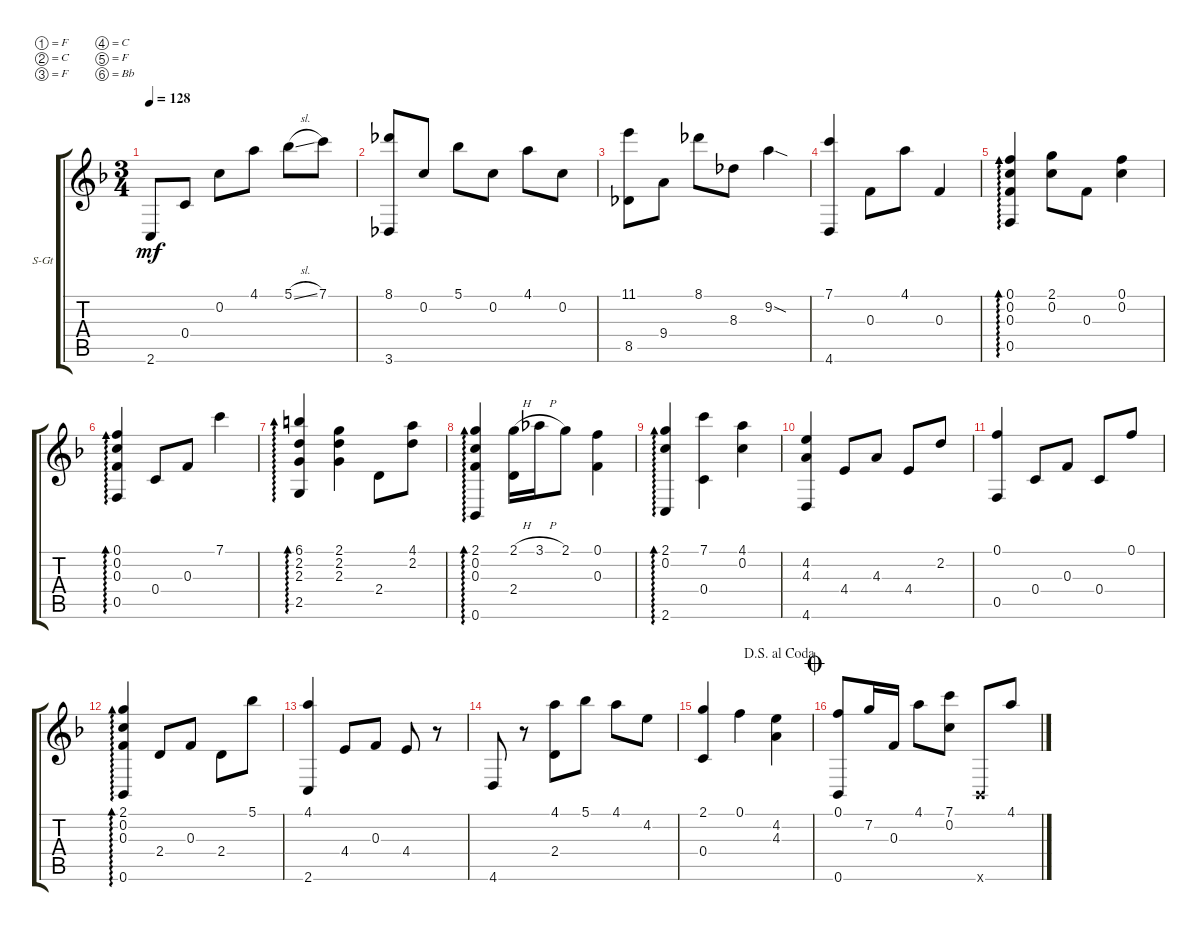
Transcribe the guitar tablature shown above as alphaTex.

\defaultSystemsLayout 4
\bracketExtendMode groupsimilarinstruments
\firstSystemTrackNameOrientation horizontal
\otherSystemsTrackNameOrientation horizontal
\track ("Steel Guitar" "S-Gt") {defaultSystemsLayout 2 multiBarRest instrument acousticguitarsteel}
\staff {score tabs}
\tuning (F4 C4 F3 C3 F2 Bb1)
\ts (3 4)
\tempo 128
\clef g2
\scale
1.01145
\ks f
2.6{acc forcenatural}.8{dy mf beam Up} 0.4{acc forcenatural}.8{beam Up} 0.2{acc forcenatural}.8{beam Down} 4.1{acc forcenatural}.8{beam Down} 5.1{sl acc b}.8{beam Down} 7.1{acc forcenatural}.8{beam Down} |
\scale
0.988553 (8.1{acc b} 3.6{acc b}).8{beam Up} 0.2{acc forcenatural}.8{beam Up} 5.1{acc b}.8{beam Down} 0.2{acc forcenatural}.8{beam Down} 4.1{acc forcenatural}.8{beam Down} 0.2{acc forcenatural}.8{beam Down} |
\scale
0.993816 (11.1{acc forcenatural} 8.5{acc b}).8{beam Down} 9.4{acc forcenatural}.8{beam Down} 8.1{acc b}.8{beam Down} 8.3{acc b}.8{beam Down} 9.2{sod acc forcenatural}.4{beam Down} |
\scale
1.00618 (7.1{acc forcenatural} 4.6{acc forcenatural}).4{beam Up} 0.3{acc forcenatural}.8{beam Down} 4.1{acc forcenatural}.8{beam Down} 0.3{acc forcenatural}.4{beam Up} |
\scale
1.00434 (0.3{acc forcenatural} 0.2{acc forcenatural} 0.1{acc forcenatural} 0.5{acc forcenatural}).4{ad 0 beam Up} (2.1{acc forcenatural} 0.2{acc forcenatural}).8{beam Down} 0.3{acc forcenatural}.8{beam Down} (0.2{acc forcenatural} 0.1{acc forcenatural}).4{beam Down} |
\scale
0.995658 (0.1{acc forcenatural} 0.2{acc forcenatural} 0.3{acc forcenatural} 0.5{acc forcenatural}).4{ad 0 beam Up} 0.4{acc forcenatural}.8{beam Up} 0.3{acc forcenatural}.8{beam Up} 7.1{acc forcenatural}.4{beam Down} |
\scale
1.00434 (6.1{acc forcenatural} 2.2{acc forcenatural} 2.3{acc forcenatural} 2.5{acc forcenatural}).4{ad 0 beam Up} (2.3{acc forcenatural} 2.2{acc forcenatural} 2.1{acc forcenatural}).4{beam Down} 2.4{acc forcenatural}.8{beam Down} (2.2{acc forcenatural} 4.1{acc forcenatural}).8{beam Down} |
\scale
0.995658 (2.1{acc forcenatural} 0.2{acc forcenatural} 0.3{acc forcenatural} 0.6{acc b}).4{ad 0 beam Up} (2.1{h acc forcenatural} 2.4{acc forcenatural}).16{beam Down} 3.1{h acc b}.16{beam Down} 2.1{acc forcenatural}.8{beam Down} (0.1{acc forcenatural} 0.3{acc forcenatural}).4{beam Down} |
\scale
1.00434 (2.1{acc forcenatural} 0.2{acc forcenatural} 2.6{acc forcenatural}).4{ad 0 beam Up} (0.4{acc forcenatural} 7.1{acc forcenatural}).4{beam Down} (4.1{acc forcenatural} 0.2{acc forcenatural}).4{beam Down} |
\scale
0.995658 (4.2{acc forcenatural} 4.3{acc forcenatural} 4.6{acc forcenatural}).4{beam Up} 4.4{acc forcenatural}.8{beam Up} 4.3{acc forcenatural}.8{beam Up} 4.4{acc forcenatural}.8{beam Up} 2.2{acc forcenatural}.8{beam Up} |
\scale
1.00434 (0.1{acc forcenatural} 0.5{acc forcenatural}).4{beam Up} 0.4{acc forcenatural}.8{beam Up} 0.3{acc forcenatural}.8{beam Up} 0.4{acc forcenatural}.8{beam Up} 0.1{acc forcenatural}.8{beam Up} |
\scale
0.995658 (2.1{acc forcenatural} 0.2{acc forcenatural} 0.3{acc forcenatural} 0.6{acc b}).4{ad 0 beam Up} 2.4{acc forcenatural}.8{beam Up} 0.3{acc forcenatural}.8{beam Up} 2.4{acc forcenatural}.8{beam Down} 5.1{acc b}.8{beam Down} |
\scale
1.00434 (4.1{acc forcenatural} 2.6{acc forcenatural}).4{beam Up} 4.4{acc forcenatural}.8{beam Up} 0.3{acc forcenatural}.8{beam Up} 4.4{acc forcenatural}.8{beam Up} r.8{beam Up} |
\scale
0.995658 4.6{acc forcenatural}.8{beam Up} r.8{beam Up} (4.1{acc forcenatural} 2.4{acc forcenatural}).8{beam Down} 5.1{acc b}.8{beam Down} 4.1{acc forcenatural}.8{beam Down} 4.2{acc forcenatural}.8{beam Down} |
\jump dalsegnoalcoda
\scale
0.386358 (2.1{acc forcenatural} 0.4{acc forcenatural}).4{beam Up} 0.1{acc forcenatural}.4{beam Down} (4.2{acc forcenatural} 4.3{acc forcenatural}).4{beam Down} |
\jump coda
\scale
0.613642 (0.1{acc forcenatural} 0.6{acc b}).8{beam Up} 7.2{acc forcenatural}.16{beam Up} 0.3{acc forcenatural}.16{beam Up} 4.1{acc forcenatural}.8{beam Down} (7.1{acc forcenatural} 0.2{acc forcenatural}).8{beam Down} 0.6{x acc b}.8{beam Up} 4.1{acc forcenatural}.8{beam Up}
